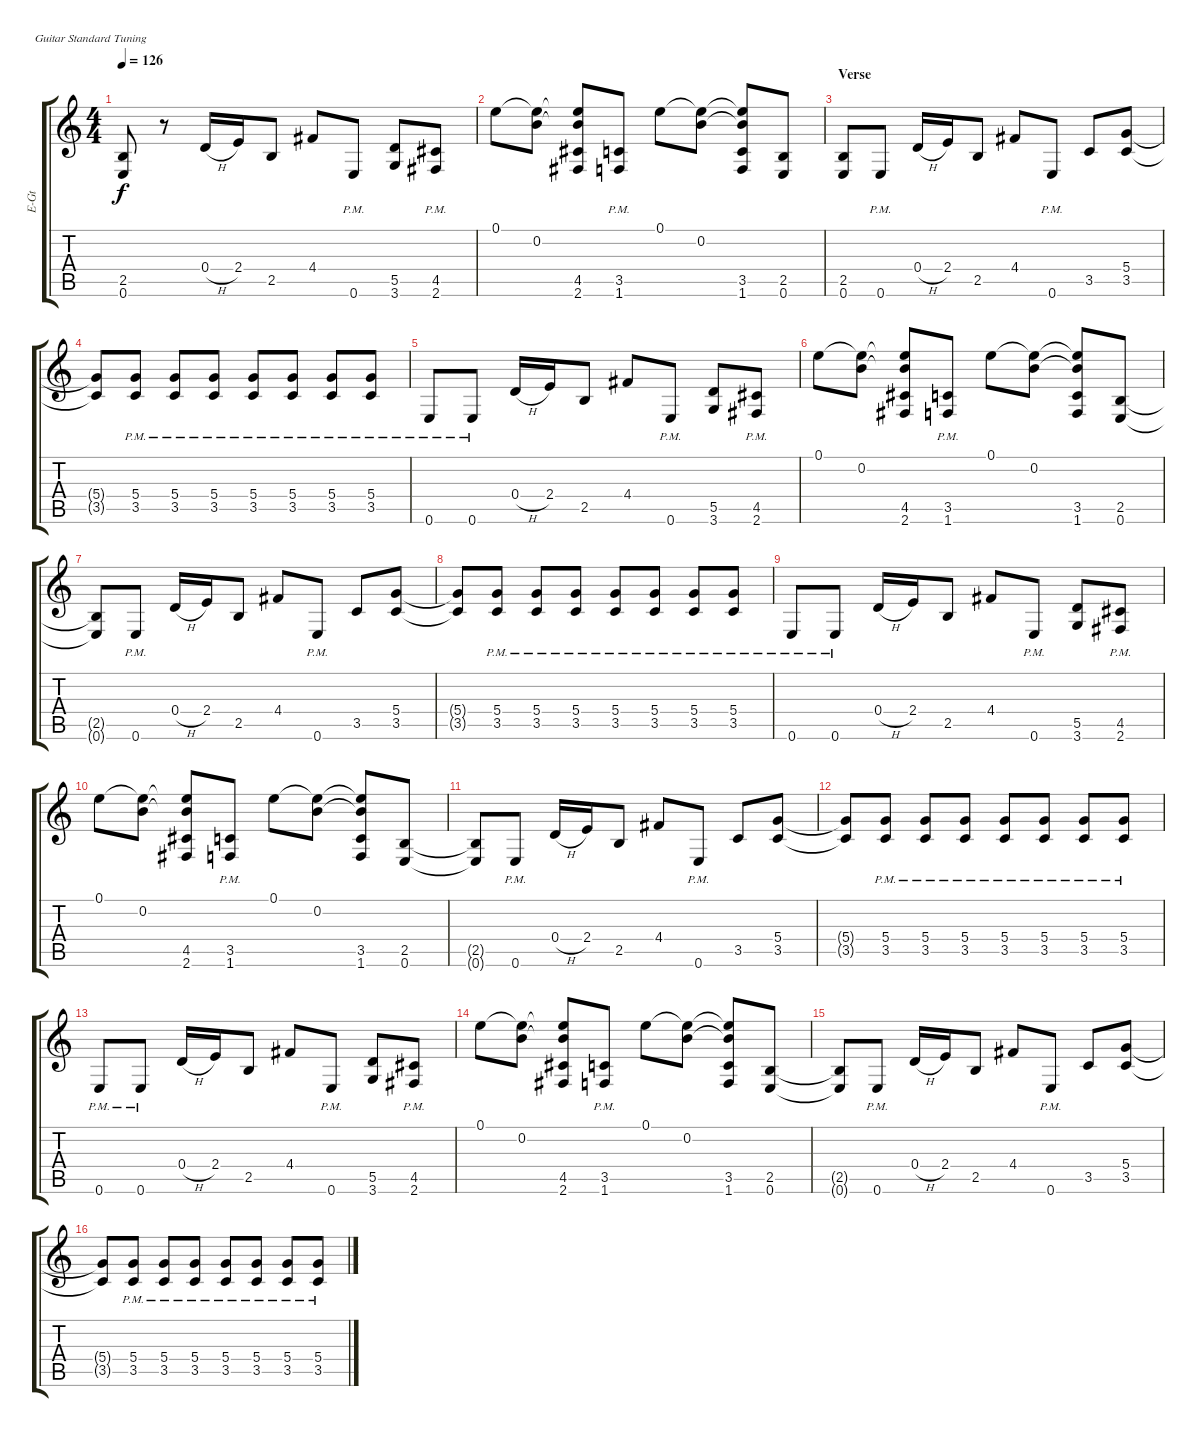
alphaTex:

\bracketExtendMode groupsimilarinstruments
\track ("D. Mustaine" "E-Gt") {instrument distortionguitar}
\staff {score tabs}
\tuning (E4 B3 G3 D3 A2 E2)
\ts (4 4)
\tempo 126
\clef g2
\ks c
(2.5 0.6).8{dy f} r.8 0.4{h}.16 2.4.16 2.5.8 4.4{acc #}.8 0.6{pm}.8 (5.5 3.6).8 (4.5{pm acc #} 2.6{pm acc #}).8 |
0.1.8 (0.1{t} 0.2).8 (0.1{t} 0.2{t} 4.5{acc #} 2.6{acc #}).8 (3.5{pm} 1.6{pm}).8 0.1.8 (0.1{t} 0.2).8 (0.1{t} 0.2{t} 3.5 1.6).8 (2.5 0.6).8 |
\section ("" "Verse")
(2.5 0.6).8 0.6{pm}.8 0.4{h}.16 2.4.16 2.5.8 4.4{acc #}.8 0.6{pm}.8 3.5.8 (5.4 3.5).8 |
(5.4{t} 3.5{t}).8 (5.4{pm} 3.5{pm}).8 (5.4{pm} 3.5{pm}).8 (5.4{pm} 3.5{pm}).8 (5.4{pm} 3.5{pm}).8 (5.4{pm} 3.5{pm}).8 (5.4{pm} 3.5{pm}).8 (5.4{pm} 3.5{pm}).8 |
0.6{pm}.8 0.6{pm}.8 0.4{h}.16 2.4.16 2.5.8 4.4{acc #}.8 0.6{pm}.8 (5.5 3.6).8 (4.5{pm acc #} 2.6{pm acc #}).8 |
0.1.8 (0.1{t} 0.2).8 (0.1{t} 0.2{t} 4.5{acc #} 2.6{acc #}).8 (3.5{pm} 1.6{pm}).8 0.1.8 (0.1{t} 0.2).8 (0.1{t} 0.2{t} 3.5 1.6).8 (2.5 0.6).8 |
(2.5{t} 0.6{t}).8 0.6{pm}.8 0.4{h}.16 2.4.16 2.5.8 4.4{acc #}.8 0.6{pm}.8 3.5.8 (5.4 3.5).8 |
(5.4{t} 3.5{t}).8 (5.4{pm} 3.5{pm}).8 (5.4{pm} 3.5{pm}).8 (5.4{pm} 3.5{pm}).8 (5.4{pm} 3.5{pm}).8 (5.4{pm} 3.5{pm}).8 (5.4{pm} 3.5{pm}).8 (5.4{pm} 3.5{pm}).8 |
0.6{pm}.8 0.6{pm}.8 0.4{h}.16 2.4.16 2.5.8 4.4{acc #}.8 0.6{pm}.8 (5.5 3.6).8 (4.5{pm acc #} 2.6{pm acc #}).8 |
0.1.8 (0.1{t} 0.2).8 (0.1{t} 0.2{t} 4.5{acc #} 2.6{acc #}).8 (3.5{pm} 1.6{pm}).8 0.1.8 (0.1{t} 0.2).8 (0.1{t} 0.2{t} 3.5 1.6).8 (2.5 0.6).8 |
(2.5{t} 0.6{t}).8 0.6{pm}.8 0.4{h}.16 2.4.16 2.5.8 4.4{acc #}.8 0.6{pm}.8 3.5.8 (5.4 3.5).8 |
(5.4{t} 3.5{t}).8 (5.4{pm} 3.5{pm}).8 (5.4{pm} 3.5{pm}).8 (5.4{pm} 3.5{pm}).8 (5.4{pm} 3.5{pm}).8 (5.4{pm} 3.5{pm}).8 (5.4{pm} 3.5{pm}).8 (5.4{pm} 3.5{pm}).8 |
0.6{pm}.8 0.6{pm}.8 0.4{h}.16 2.4.16 2.5.8 4.4{acc #}.8 0.6{pm}.8 (5.5 3.6).8 (4.5{pm acc #} 2.6{pm acc #}).8 |
0.1.8 (0.1{t} 0.2).8 (0.1{t} 0.2{t} 4.5{acc #} 2.6{acc #}).8 (3.5{pm} 1.6{pm}).8 0.1.8 (0.1{t} 0.2).8 (0.1{t} 0.2{t} 3.5 1.6).8 (2.5 0.6).8 |
(2.5{t} 0.6{t}).8 0.6{pm}.8 0.4{h}.16 2.4.16 2.5.8 4.4{acc #}.8 0.6{pm}.8 3.5.8 (5.4 3.5).8 |
(5.4{t} 3.5{t}).8 (5.4{pm} 3.5{pm}).8 (5.4{pm} 3.5{pm}).8 (5.4{pm} 3.5{pm}).8 (5.4{pm} 3.5{pm}).8 (5.4{pm} 3.5{pm}).8 (5.4{pm} 3.5{pm}).8 (5.4{pm} 3.5{pm}).8
